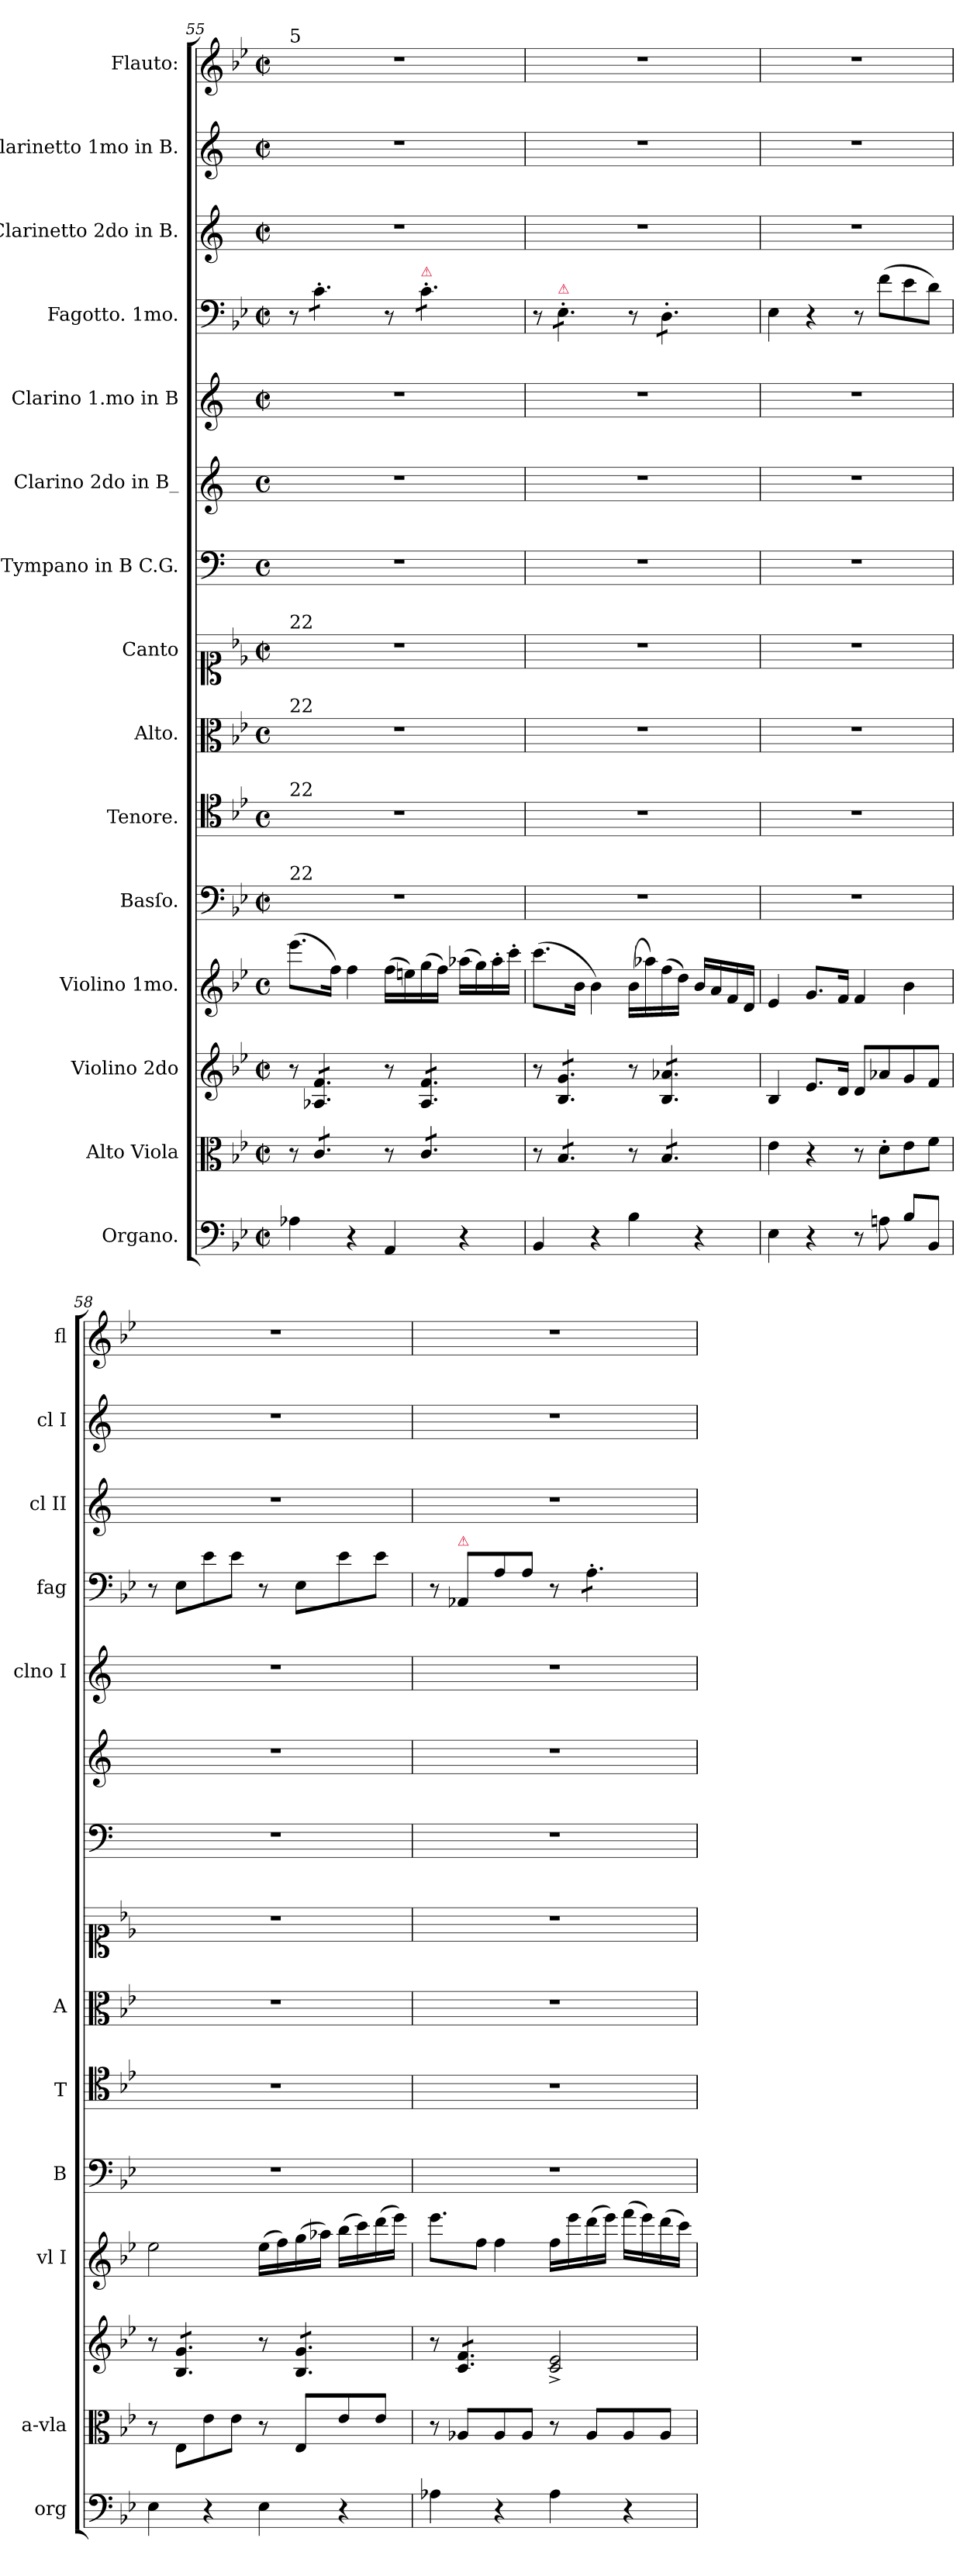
**kern	**kern	**kern	**kern	**kern	**kern	**kern	**kern	**kern	**kern	**kern	**kern	**kern	**kern	**kern
*part15	*part14	*part13	*part12	*part11	*part10	*part9	*part8	*part7	*part6	*part5	*part4	*part3	*part2	*part1
*staff15	*staff14	*staff13	*staff12	*staff11	*staff10	*staff9	*staff8	*staff7	*staff6	*staff5	*staff4	*staff3	*staff2	*staff1
*I"Organo.	*I"Alto Viola	*I"Violino 2do	*I"Violino 1mo.	*I"Basſo.	*I"Tenore.	*I"Alto.	*I"Canto	*I"Tympano in B C.G.	*I"Clarino 2do in B_	*I"Clarino 1.mo in B	*I"Fagotto. 1mo.	*I"Clarinetto 2do in B.	*I"Clarinetto 1mo in B.	*I"Flauto:
*I'org	*I'a-vla	*	*I'vl I	*I'B	*I'T	*I'A	*	*	*	*I'clno I	*I'fag	*I'cl II	*I'cl I	*I'fl
*clefF4	*clefC3	*clefG2	*clefG2	*clefF4	*clefC4	*clefC3	*clefC1	*clefF4	*clefG2	*clefG2	*clefF4	*clefG2	*clefG2	*clefG2
*	*	*	*	*	*	*	*	*ITrd1c2	*ITrd1c2	*ITrd1c2	*	*ITrd1c2	*ITrd1c2	*
*k[b-e-]	*k[b-e-]	*k[b-e-]	*k[b-e-]	*k[b-e-]	*k[b-e-]	*k[b-e-]	*k[b-e-]	*k[b-e-]	*k[b-e-]	*k[b-e-]	*k[b-e-]	*k[b-e-]	*k[b-e-]	*k[b-e-]
*B-:	*B-:	*B-:	*B-:	*B-:	*B-:	*B-:	*B-:	*	*	*	*B-:	*	*	*B-:
*M2/2	*M2/2	*M2/2	*M2/2	*M2/2	*M2/2	*M2/2	*M2/2	*M2/2	*M2/2	*M2/2	*M2/2	*M2/2	*M2/2	*M2/2
*met(c|)	*met(c|)	*met(c|)	*met(c)	*met(c|)	*met(c)	*met(c)	*met(c|)	*met(c)	*met(c)	*met(c|)	*met(c|)	*met(c|)	*met(c|)	*met(c|)
=55	=55	=55	=55	=55	=55	=55	=55	=55	=55	=55	=55	=55	=55	=55
!	!	!	!	!	!	!	!	!	!	!	!	!	!	!LO:TX:a:t=5
!	!	!	!	!	!	!	!LO:TX:a:t=22	!	!	!	!	!	!	!
!	!	!	!	!	!	!LO:TX:a:t=22	!	!	!	!	!	!	!	!
!	!	!	!	!	!LO:TX:a:t=22	!	!	!	!	!	!	!	!	!
!	!	!	!	!LO:TX:a:t=22	!	!	!	!	!	!	!	!	!	!
4A-X\	8r	8r	(8.eee-\L	1r	1r	1r	1r	1r	1r	1r	8r	1r	1r	1r
!	!	!	!	!	!	!	!	!	!	!	!LO:TX:a:color=crimson:t=⚠	!	!	!
*	*tremolo	*	*	*	*	*	*	*	*	*	*	*	*	*
*	*	*tremolo	*	*	*	*	*	*	*	*	*	*	*	*
*	*	*	*	*	*	*	*	*	*	*	*tremolo	*	*	*
.	8c/L	8A-X/ 8f/L	.	.	.	.	.	.	.	.	8c'\L	.	.	.
.	.	.	16ff\Jk)	.	.	.	.	.	.	.	.	.	.	.
4r	8c/	8A-X/ 8f/	4ff\	.	.	.	.	.	.	.	8c'\	.	.	.
.	8c/J	8A-X/ 8f/J	.	.	.	.	.	.	.	.	8c'\J	.	.	.
4AA/	8r	8r	(16ff\LL	.	.	.	.	.	.	.	8r	.	.	.
.	.	.	16een\)	.	.	.	.	.	.	.	.	.	.	.
!	!	!	!	!	!	!	!	!	!	!	!LO:TX:a:color=crimson:t=⚠	!	!	!
.	8c/L	8A-/ 8f/L	(16gg\	.	.	.	.	.	.	.	8c'\L	.	.	.
.	.	.	16ff\JJ)	.	.	.	.	.	.	.	.	.	.	.
4r	8c/	8A-/ 8f/	(16aa-X\LL	.	.	.	.	.	.	.	8c'\	.	.	.
.	.	.	16gg\)	.	.	.	.	.	.	.	.	.	.	.
.	8c/J	8A-/ 8f/J	16aa-'\	.	.	.	.	.	.	.	8c'\J	.	.	.
.	.	.	16ccc'\JJ	.	.	.	.	.	.	.	.	.	.	.
=56	=56	=56	=56	=56	=56	=56	=56	=56	=56	=56	=56	=56	=56	=56
4BB-/	8r	8r	(8.ccc\L	1r	1r	1r	1r	1r	1r	1r	8r	1r	1r	1r
!	!	!	!	!	!	!	!	!	!	!	!LO:TX:a:color=crimson:t=⚠	!	!	!
.	8B-/L	8B-/ 8g/L	.	.	.	.	.	.	.	.	8E-'\L	.	.	.
.	.	.	16b-\Jk	.	.	.	.	.	.	.	.	.	.	.
4r	8B-/	8B-/ 8g/	4b-\)	.	.	.	.	.	.	.	8E-'\	.	.	.
.	8B-/J	8B-/ 8g/J	.	.	.	.	.	.	.	.	8E-'\J	.	.	.
4B-\	8r	8r	(16b-\LL	.	.	.	.	.	.	.	8r	.	.	.
.	.	.	16aa-X\)	.	.	.	.	.	.	.	.	.	.	.
.	8B-/L	8B-/ 8a-X/L	(16ff\	.	.	.	.	.	.	.	8D'\L	.	.	.
.	.	.	16dd\JJ)	.	.	.	.	.	.	.	.	.	.	.
4r	8B-/	8B-/ 8a-X/	16b-/LL	.	.	.	.	.	.	.	8D'\	.	.	.
.	.	.	16a/	.	.	.	.	.	.	.	.	.	.	.
.	8B-/J	8B-/ 8a-X/J	16f/	.	.	.	.	.	.	.	8D'\J	.	.	.
*	*	*	*	*	*	*	*	*	*	*	*Xtremolo	*	*	*
*	*	*Xtremolo	*	*	*	*	*	*	*	*	*	*	*	*
*	*Xtremolo	*	*	*	*	*	*	*	*	*	*	*	*	*
.	.	.	16d/JJ	.	.	.	.	.	.	.	.	.	.	.
=57	=57	=57	=57	=57	=57	=57	=57	=57	=57	=57	=57	=57	=57	=57
4E-\	4e-\	4B-/	4e-/	1r	1r	1r	1r	1r	1r	1r	4E-\	1r	1r	1r
4r	4r	8.e-/L	8.g/L	.	.	.	.	.	.	.	4r	.	.	.
.	.	16d/Jk	16f/Jk	.	.	.	.	.	.	.	.	.	.	.
8r	8r	8d/L	4f/	.	.	.	.	.	.	.	8r	.	.	.
8An\	8d'\L	8a-X/	.	.	.	.	.	.	.	.	(8f\L	.	.	.
8B-\L	8e-\	8g/	4b-\	.	.	.	.	.	.	.	8e-\	.	.	.
8BB-/J	8f\J	8f/J	.	.	.	.	.	.	.	.	8d\J)	.	.	.
=58	=58	=58	=58	=58	=58	=58	=58	=58	=58	=58	=58	=58	=58	=58
4E-\	8r	8r	2ee-\	1r	1r	1r	1r	1r	1r	1r	8r	1r	1r	1r
*	*	*tremolo	*	*	*	*	*	*	*	*	*	*	*	*
.	8E-/L	8B-/ 8g/L	.	.	.	.	.	.	.	.	8E-\L	.	.	.
4r	8e-\	8B-/ 8g/	.	.	.	.	.	.	.	.	8e-\	.	.	.
.	8e-\J	8B-/ 8g/J	.	.	.	.	.	.	.	.	8e-\J	.	.	.
4E-\	8r	8r	(16ee-\LL	.	.	.	.	.	.	.	8r	.	.	.
.	.	.	16ff\)	.	.	.	.	.	.	.	.	.	.	.
.	8E-/L	8B-/ 8g/L	(16gg\	.	.	.	.	.	.	.	8E-\L	.	.	.
.	.	.	16aa-X\JJ)	.	.	.	.	.	.	.	.	.	.	.
4r	8e-/	8B-/ 8g/	(16bb-\LL	.	.	.	.	.	.	.	8e-\	.	.	.
.	.	.	16ccc\)	.	.	.	.	.	.	.	.	.	.	.
.	8e-/J	8B-/ 8g/J	(16ddd\	.	.	.	.	.	.	.	8e-\J	.	.	.
.	.	.	16eee-\JJ)	.	.	.	.	.	.	.	.	.	.	.
=59	=59	=59	=59	=59	=59	=59	=59	=59	=59	=59	=59	=59	=59	=59
4A-X\	8r	8r	8.eee-\L	1r	1r	1r	1r	1r	1r	1r	8r	1r	1r	1r
!	!	!	!	!	!	!	!	!	!	!	!LO:TX:a:color=crimson:t=⚠	!	!	!
.	8A-X/L	8c/ 8f/L	.	.	.	.	.	.	.	.	8AA-X/L	.	.	.
!	!	!	!LO:N:vis=8	!	!	!	!	!	!	!	!	!	!	!
.	.	.	16ff\J	.	.	.	.	.	.	.	.	.	.	.
4r	8A-/	8c/ 8f/	4ff\	.	.	.	.	.	.	.	8A/	.	.	.
.	8A-/J	8c/ 8f/J	.	.	.	.	.	.	.	.	8A/J	.	.	.
*	*	*Xtremolo	*	*	*	*	*	*	*	*	*	*	*	*
4A-\	8r	2c^>/ 2e-^>/	16ff\LL	.	.	.	.	.	.	.	8r	.	.	.
.	.	.	16eee-\	.	.	.	.	.	.	.	.	.	.	.
!	!	!	!	!	!	!	!	!	!	!	!LO:TX:a:color=crimson:t=⚠	!	!	!
*	*	*	*	*	*	*	*	*	*	*	*tremolo	*	*	*
.	8A-/L	.	(16ddd\	.	.	.	.	.	.	.	8A'\L	.	.	.
.	.	.	16eee-\JJ)	.	.	.	.	.	.	.	.	.	.	.
4r	8A-/	.	(16fff\LL	.	.	.	.	.	.	.	8A'\	.	.	.
.	.	.	16eee-\)	.	.	.	.	.	.	.	.	.	.	.
.	8A-/J	.	(16ddd\	.	.	.	.	.	.	.	8A'\J	.	.	.
*	*	*	*	*	*	*	*	*	*	*	*Xtremolo	*	*	*
.	.	.	16ccc\JJ)	.	.	.	.	.	.	.	.	.	.	.
=	=	=	=	=	=	=	=	=	=	=	=	=	=	=
*-	*-	*-	*-	*-	*-	*-	*-	*-	*-	*-	*-	*-	*-	*-
